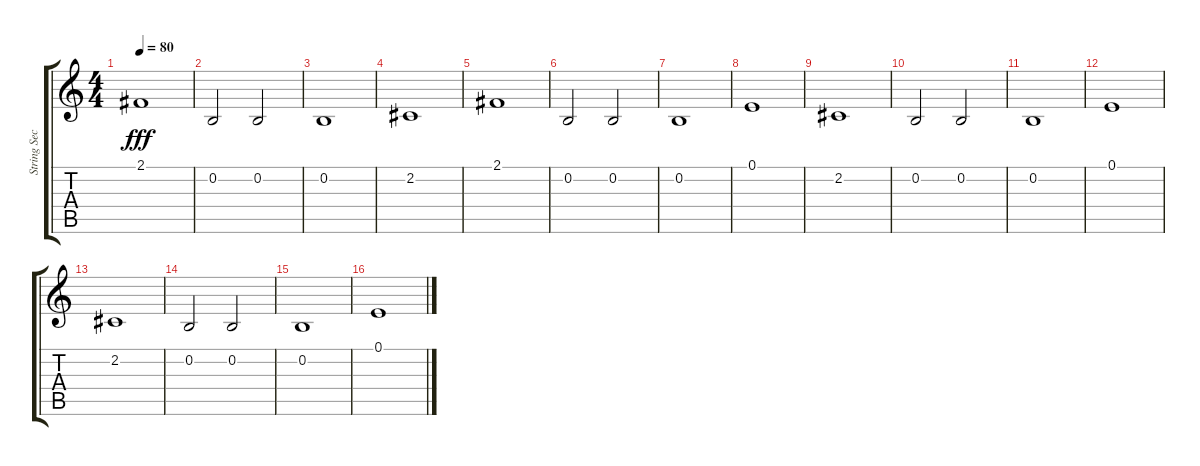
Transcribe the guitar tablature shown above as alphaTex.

\track ("String Section" "String Sec") {instrument tremolostrings}
\staff {score tabs}
\tuning (E4 B3 G3 D3 A2 E2) {hide}
\ts (4 4)
\tempo 80
\clef g2
\ks c
2.1.1{dy fff} |
0.2.2 0.2.2 |
0.2.1 |
2.2.1 |
2.1.1 |
0.2.2 0.2.2 |
0.2.1 |
0.1.1 |
2.2.1 |
0.2.2 0.2.2 |
0.2.1 |
0.1.1 |
2.2.1 |
0.2.2 0.2.2 |
0.2.1 |
0.1.1
